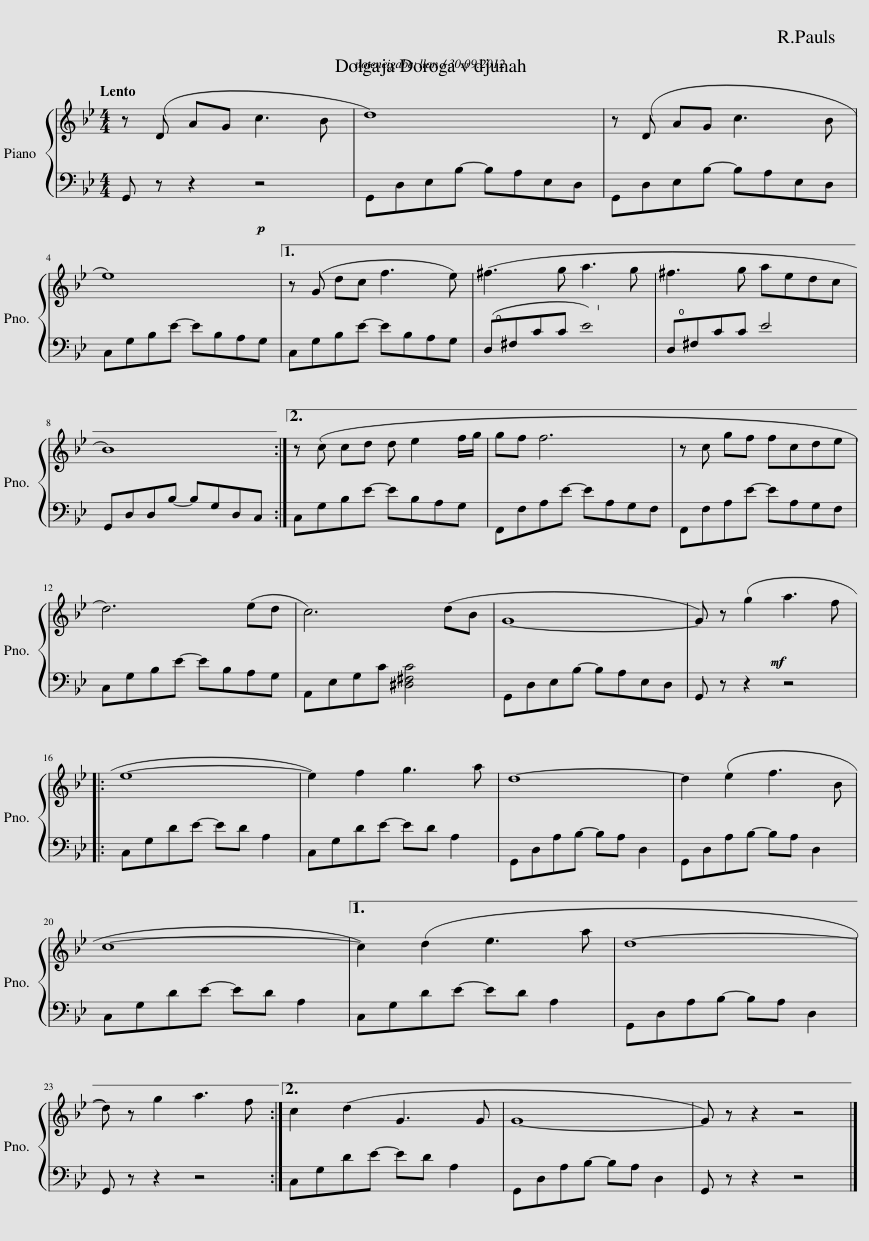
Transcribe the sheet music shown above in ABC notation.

X:1
%%score { 1 | 2 }
L:1/8
Q:1/4=70
M:4/4
I:linebreak $
K:Bb
V:1 treble
V:2 bass
V:1
 z (D AG c3 B | d8) | z (D AG c3 B |$ e8) |1 z (G dc f3 e) | %5
 (^f3 g a3 g | ^f3 g aedc |$ B8) :|2 z (c cd d e2 f/g/ | gf f6 | %10
 z c gf fcde ||$ d6) (ed | c6) (dB | G8- | G)!mf! z (g2 a3 f |:$ %15
 e8- | e2) f2 g3 a | d8- | d2 (e2 f3 B |$ c8- |1 %20
 c2) (d2 e3 a | d8- |$ d) z g2 a3 f :|2 c2 (d2 G3 G | G8- | %25
 G) z z2 z4 |] %26
V:2
 G,,!p! z z2 z4 | G,,D,E,B,- B,A,E,D, | G,,D,E,B,- B,A,E,D, |$ C,G,B,E- EB,A,G, |1 C,G,B,E- EB,A,G, | %5
 (!open!D,^F,)CC E4 | !open!D,^F,CC E4 |$ G,,D,D,B,- B,G,D,C, :|2 C,G,B,E- EB,A,G, | F,,F,A,E- EA,G,F, | %10
 F,,F,A,E- EA,G,F, ||$ C,G,B,E- EB,A,G, | A,,E,G,C [^D,^F,C]4 | G,,D,E,B,- B,A,E,D, | G,, z z2 z4 |:$ %15
 C,G,DE- ED A,2 | C,G,DE- ED A,2 | G,,D,A,B,- B,A, D,2 | G,,D,A,B,- B,A, D,2 |$ C,G,DE- ED A,2 |1 %20
 C,G,DE- ED A,2 | G,,D,A,B,- B,A, D,2 |$ G,, z z2 z4 :|2 C,G,DE- ED A,2 | G,,D,A,B,- B,A, D,2 | %25
 G,, z z2 z4 |] %26
